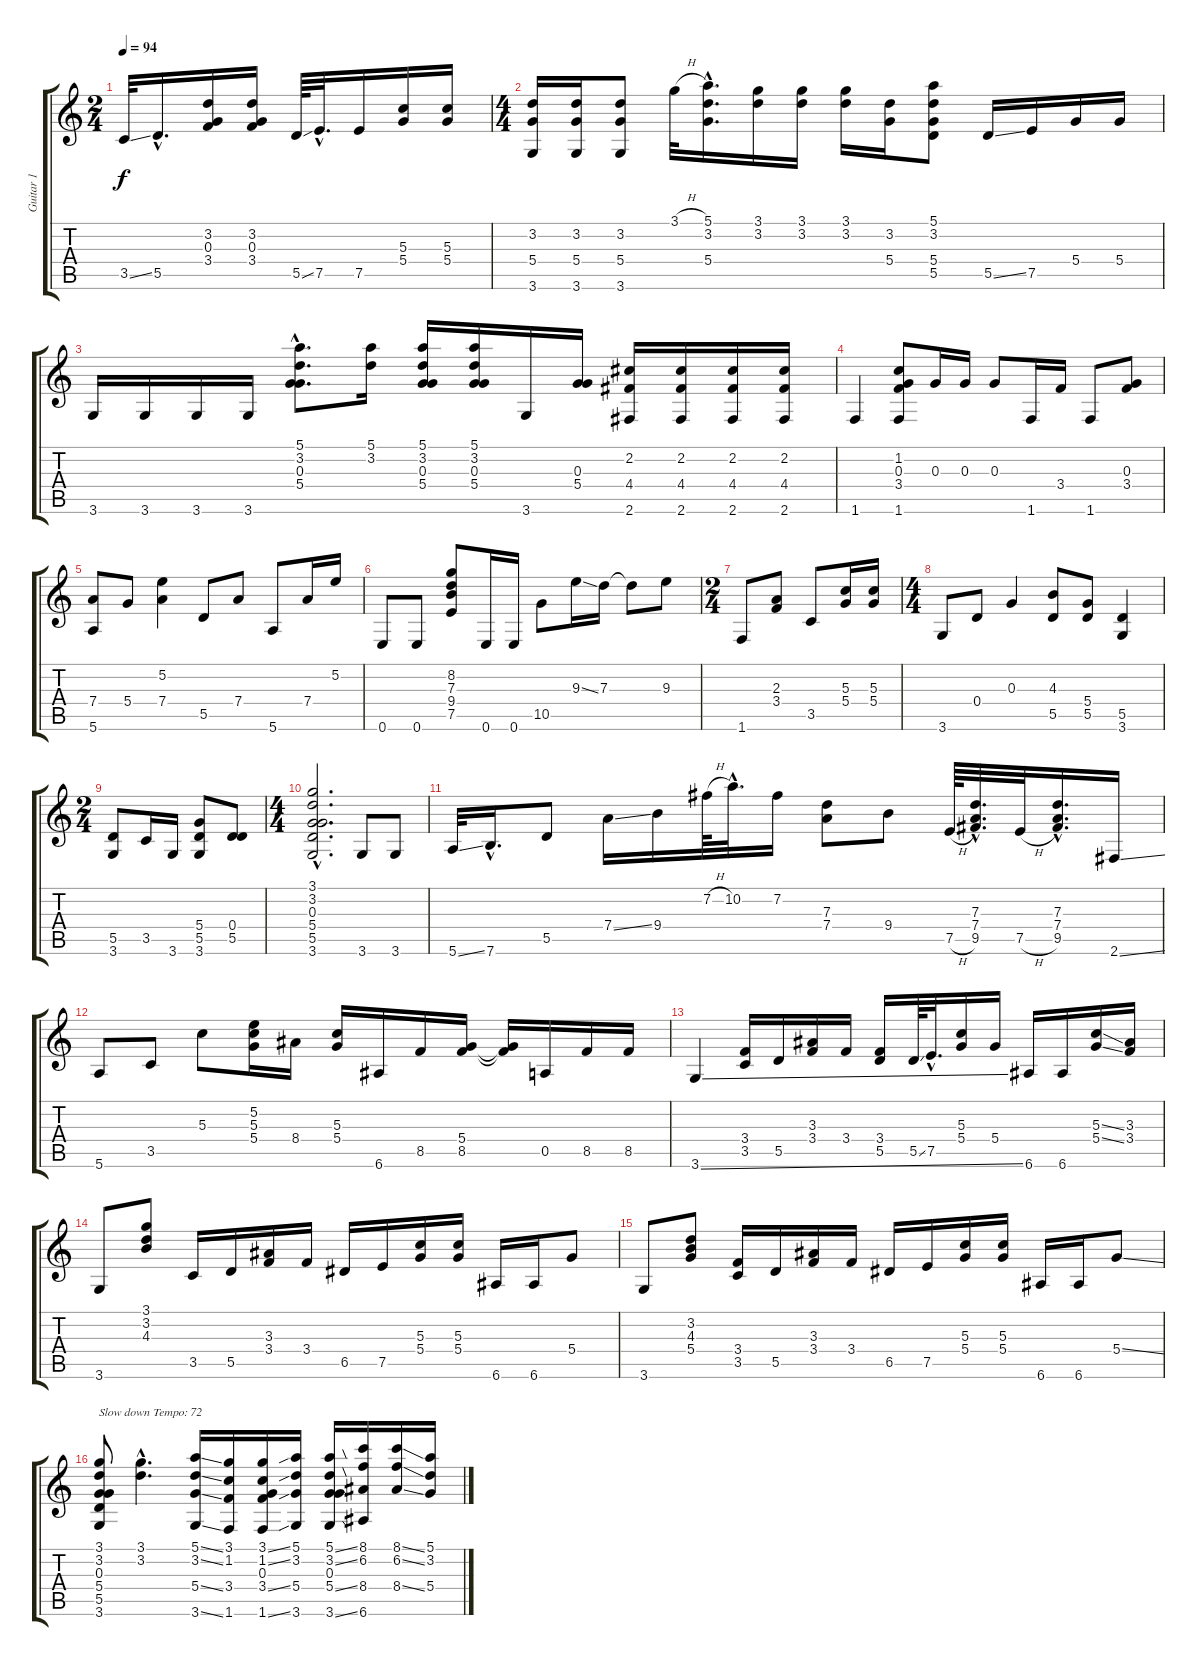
\track ("Guitar 1" "Guitar 1") {instrument electricguitarclean}
\staff {score tabs}
\tuning (E4 B3 G3 D3 A2 E2) {hide}
\ts (2 4)
\tempo 94
\clef g2
\ks c
3.5{ss}.32{dy f} 5.5{hac}.16{d} (3.2 0.3 3.4).16 (3.2 0.3 3.4).16 5.5{ss}.64 7.5{hac}.32{d} 7.5.16 (5.3 5.4).16 (5.3 5.4).16 |
\ts (4 4)
(3.2 5.4 3.6).16 (3.2 5.4 3.6).16 (3.2 5.4 3.6).8 3.1{h}.32 (5.1{hac} 3.2{hac} 5.4{hac}).16{d} (3.1 3.2).16 (3.1 3.2).16 (3.1 3.2).16 (3.2 5.4).16 (5.1 3.2 5.4 5.5).8 5.5{ss}.16 7.5.16 5.4.16 5.4.16 |
3.6.16 3.6.16 3.6.16 3.6.16 (5.1{hac} 3.2{hac} 0.3{hac} 5.4{hac}).8{d} (5.1 3.2).16 (5.1 3.2 0.3 5.4).16 (5.1 3.2 0.3 5.4).16 3.6.16 (0.3 5.4).16 (2.2 4.4 2.6).16 (2.2 4.4 2.6).16 (2.2 4.4 2.6).16 (2.2 4.4 2.6).16 |
1.6.4 (1.2 0.3 3.4 1.6).8 0.3.16 0.3.16 0.3.8 1.6.16 3.4.16 1.6.8 (0.3 3.4).8 |
(7.4 5.6).8 5.4.8 (5.2 7.4).4 5.5.8 7.4.8 5.6.8 7.4.16 5.2.16 |
0.6.8 0.6.8 (8.2 7.3 9.4 7.5).8 0.6.16 0.6.16 10.5.8 9.3{ss}.16 7.3.16 7.3{t}.8 9.3.8 |
\ts (2 4)
1.6.8 (2.3 3.4).8 3.5.8 (5.3 5.4).16 (5.3 5.4).16 |
\ts (4 4)
3.6.8 0.4.8 0.3.4 (4.3 5.5).8 (5.4 5.5).8 (5.5 3.6).4 |
\ts (2 4)
(5.5 3.6).8 3.5.16 3.6.16 (5.4 5.5 3.6).8 (0.4 5.5).8 |
\ts (4 4)
(3.1{hac} 3.2{hac} 0.3{hac} 5.4{hac} 5.5{hac} 3.6{hac}).2{d} 3.6.8 3.6.8 |
5.6{ss}.32 7.6{hac}.16{d} 5.5.8 7.4{ss}.16 9.4.16 7.2{h}.64 10.2{hac}.32{d} 7.2.16 (7.3 7.4).8 9.4.8 7.5{h}.64 (7.3{hac} 7.4{hac} 9.5{hac}).32{d} 7.5{h}.32 (7.3{hac} 7.4{hac} 9.5{hac}).16{d} 2.6{ss}.16 |
5.6.8 3.5.8 5.3.8 (5.2 5.3 5.4).16 8.4.16 (5.3 5.4).16 6.6.16 8.5.16 (5.4 8.5).16 (5.4{t} 8.5{t}).16 0.5.16 8.5.16 8.5.16 |
3.6{ss}.4 (3.4 3.5).16 5.5.16 (3.3 3.4).16 3.4.16 (3.4 5.5).16 5.5{ss}.64 7.5{hac}.32{d} (5.3 5.4).16 5.4.16 6.6.16 6.6.16 (5.3{ss} 5.4{ss}).16 (3.3 3.4).16 |
3.6.8 (3.1 3.2 4.3).8 3.5.16 5.5.16 (3.3 3.4).16 3.4.16 6.5.16 7.5.16 (5.3 5.4).16 (5.3 5.4).16 6.6.16 6.6.16 5.4.8 |
3.6.8 (3.2 4.3 5.4).8 (3.4 3.5).16 5.5.16 (3.3 3.4).16 3.4.16 6.5.16 7.5.16 (5.3 5.4).16 (5.3 5.4).16 6.6.16 6.6.16 5.4{ss}.8 |
(3.1 3.2 0.3 5.4 5.5 3.6).8{txt "Slow down Tempo: 72"} (3.1{hac} 3.2{hac}).4{d} (5.1{ss} 3.2{ss} 5.4{ss} 3.6{ss}).16 (3.1 1.2 3.4 1.6).16 (3.1{ss} 1.2{ss} 0.3 3.4{ss} 1.6{ss}).16 (5.1 3.2 5.4 3.6).16 (5.1{ss} 3.2{ss} 0.3 5.4{ss} 3.6{ss}).16 (8.1 6.2 8.4 6.6).16 (8.1{ss} 6.2{ss} 8.4{ss}).16 (5.1 3.2 5.4).16
